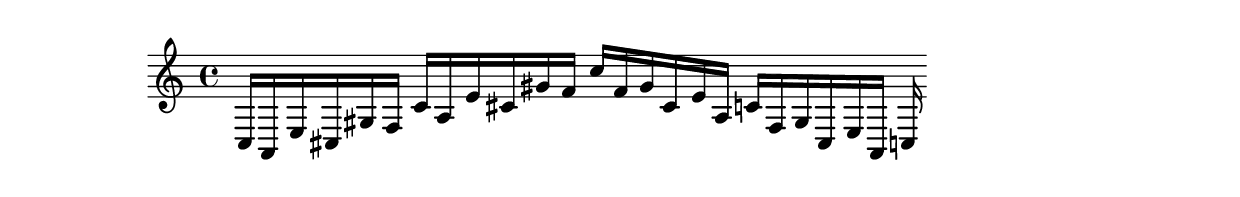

\new PianoStaff <<
\cadenzaOn
\new Staff = "right" {
\clef treble
    c16 [ a, e cis gis f ]
    c' [ a e' cis' gis' f' ]
    c'' [ f' gis' cis' e' a ]
    c' [ f gis cis e a, ]
    c
}
>>
